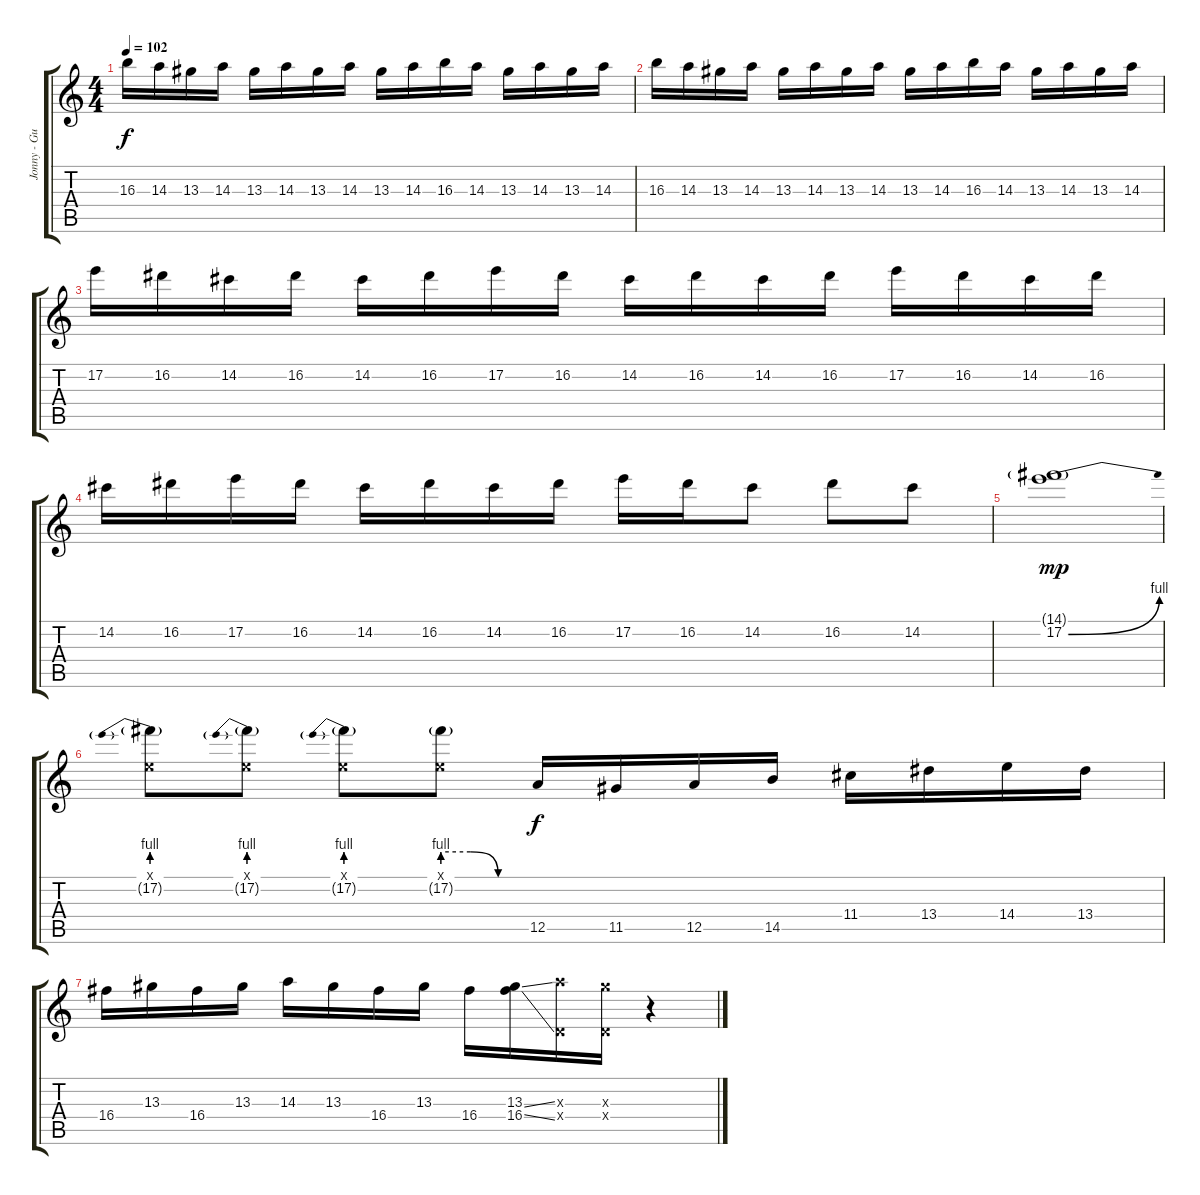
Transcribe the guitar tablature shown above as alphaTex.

\track ("Jonny - Guitar" "Jonny - Gu") {instrument overdrivenguitar}
\staff {score tabs}
\tuning (E4 B3 G3 D3 A2 E2) {hide}
\ts (4 4)
\tempo 102
\clef g2
\ks c
16.3.16{dy f} 14.3.16 13.3.16 14.3.16 13.3.16 14.3.16 13.3.16 14.3.16 13.3.16 14.3.16 16.3.16 14.3.16 13.3.16 14.3.16 13.3.16 14.3.16 |
16.3.16 14.3.16 13.3.16 14.3.16 13.3.16 14.3.16 13.3.16 14.3.16 13.3.16 14.3.16 16.3.16 14.3.16 13.3.16 14.3.16 13.3.16 14.3.16 |
17.2.16 16.2.16 14.2.16 16.2.16 14.2.16 16.2.16 17.2.16 16.2.16 14.2.16 16.2.16 14.2.16 16.2.16 17.2.16 16.2.16 14.2.16 16.2.16 |
14.2.16 16.2.16 17.2.16 16.2.16 14.2.16 16.2.16 14.2.16 16.2.16 17.2.16 16.2.16 14.2.8 16.2.8 14.2.8 |
(14.1{g} 17.2{be (bend 0 0 60 4)}).1{dy mp} |
(0.1{x} 17.2{be (prebend 0 4 60 4) g}).8 (0.1{x} 17.2{be (prebend 0 4 60 4) g}).8 (0.1{x} 17.2{be (prebend 0 4 60 4) g}).8 (0.1{x} 17.2{be (custom 0 4 20 4 40 0 60 0) g}).8 12.5.16{dy f} 11.5.16 12.5.16 14.5.16 11.4.16 13.4.16 14.4.16 13.4.16 |
16.4.16 13.3.16 16.4.16 13.3.16 14.3.16 13.3.16 16.4.16 13.3.16 16.4.16 (13.3{ss} 16.4{ss}).16 (14.3{x} 0.4{x}).16 (13.3{x} 0.4{x}).16 r.4
